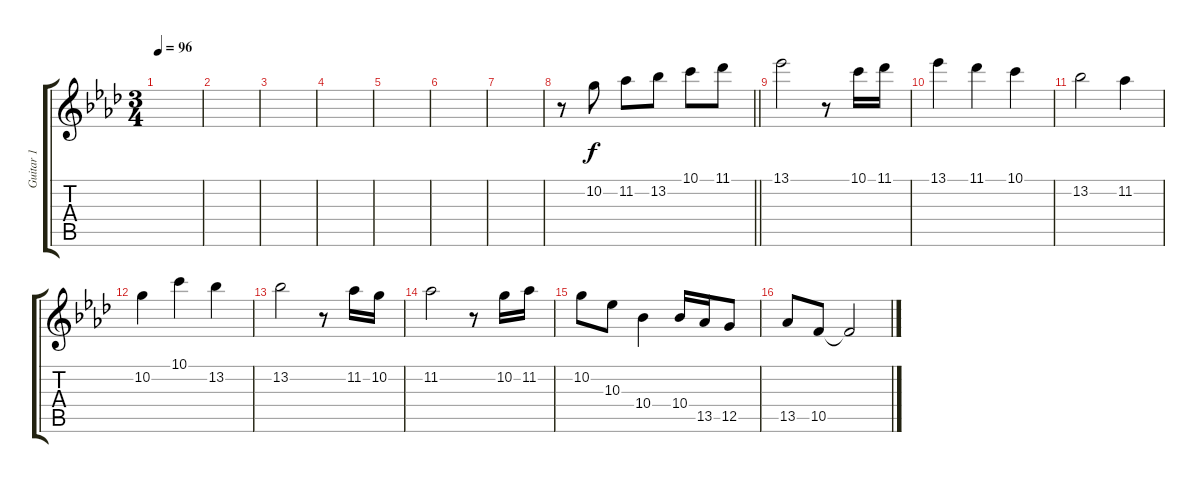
\track ("Guitar 1" "Guitar 1") {solo instrument acousticguitarnylon}
\staff {score tabs}
\tuning (D4 A3 F3 C3 G2 D2) {hide}
\ts (3 4)
\tempo 96
\clef g2
\ks fminor
|
|
|
|
|
|
|
\barLineRight lightlight
r.8{volume 15 balance 5} 10.2.8 11.2.8 13.2.8 10.1.8 11.1.8 |
13.1.2 r.8 10.1.16 11.1.16 |
13.1.4 11.1.4 10.1.4 |
13.2.2 11.2.4 |
10.2.4 10.1.4 13.2.4 |
13.2.2 r.8 11.2.16 10.2.16 |
11.2.2 r.8 10.2.16 11.2.16 |
10.2.8 10.3.8 10.4.4 10.4.16 13.5.16 12.5.8 |
13.5.8 10.5.8 10.5{t}.2
